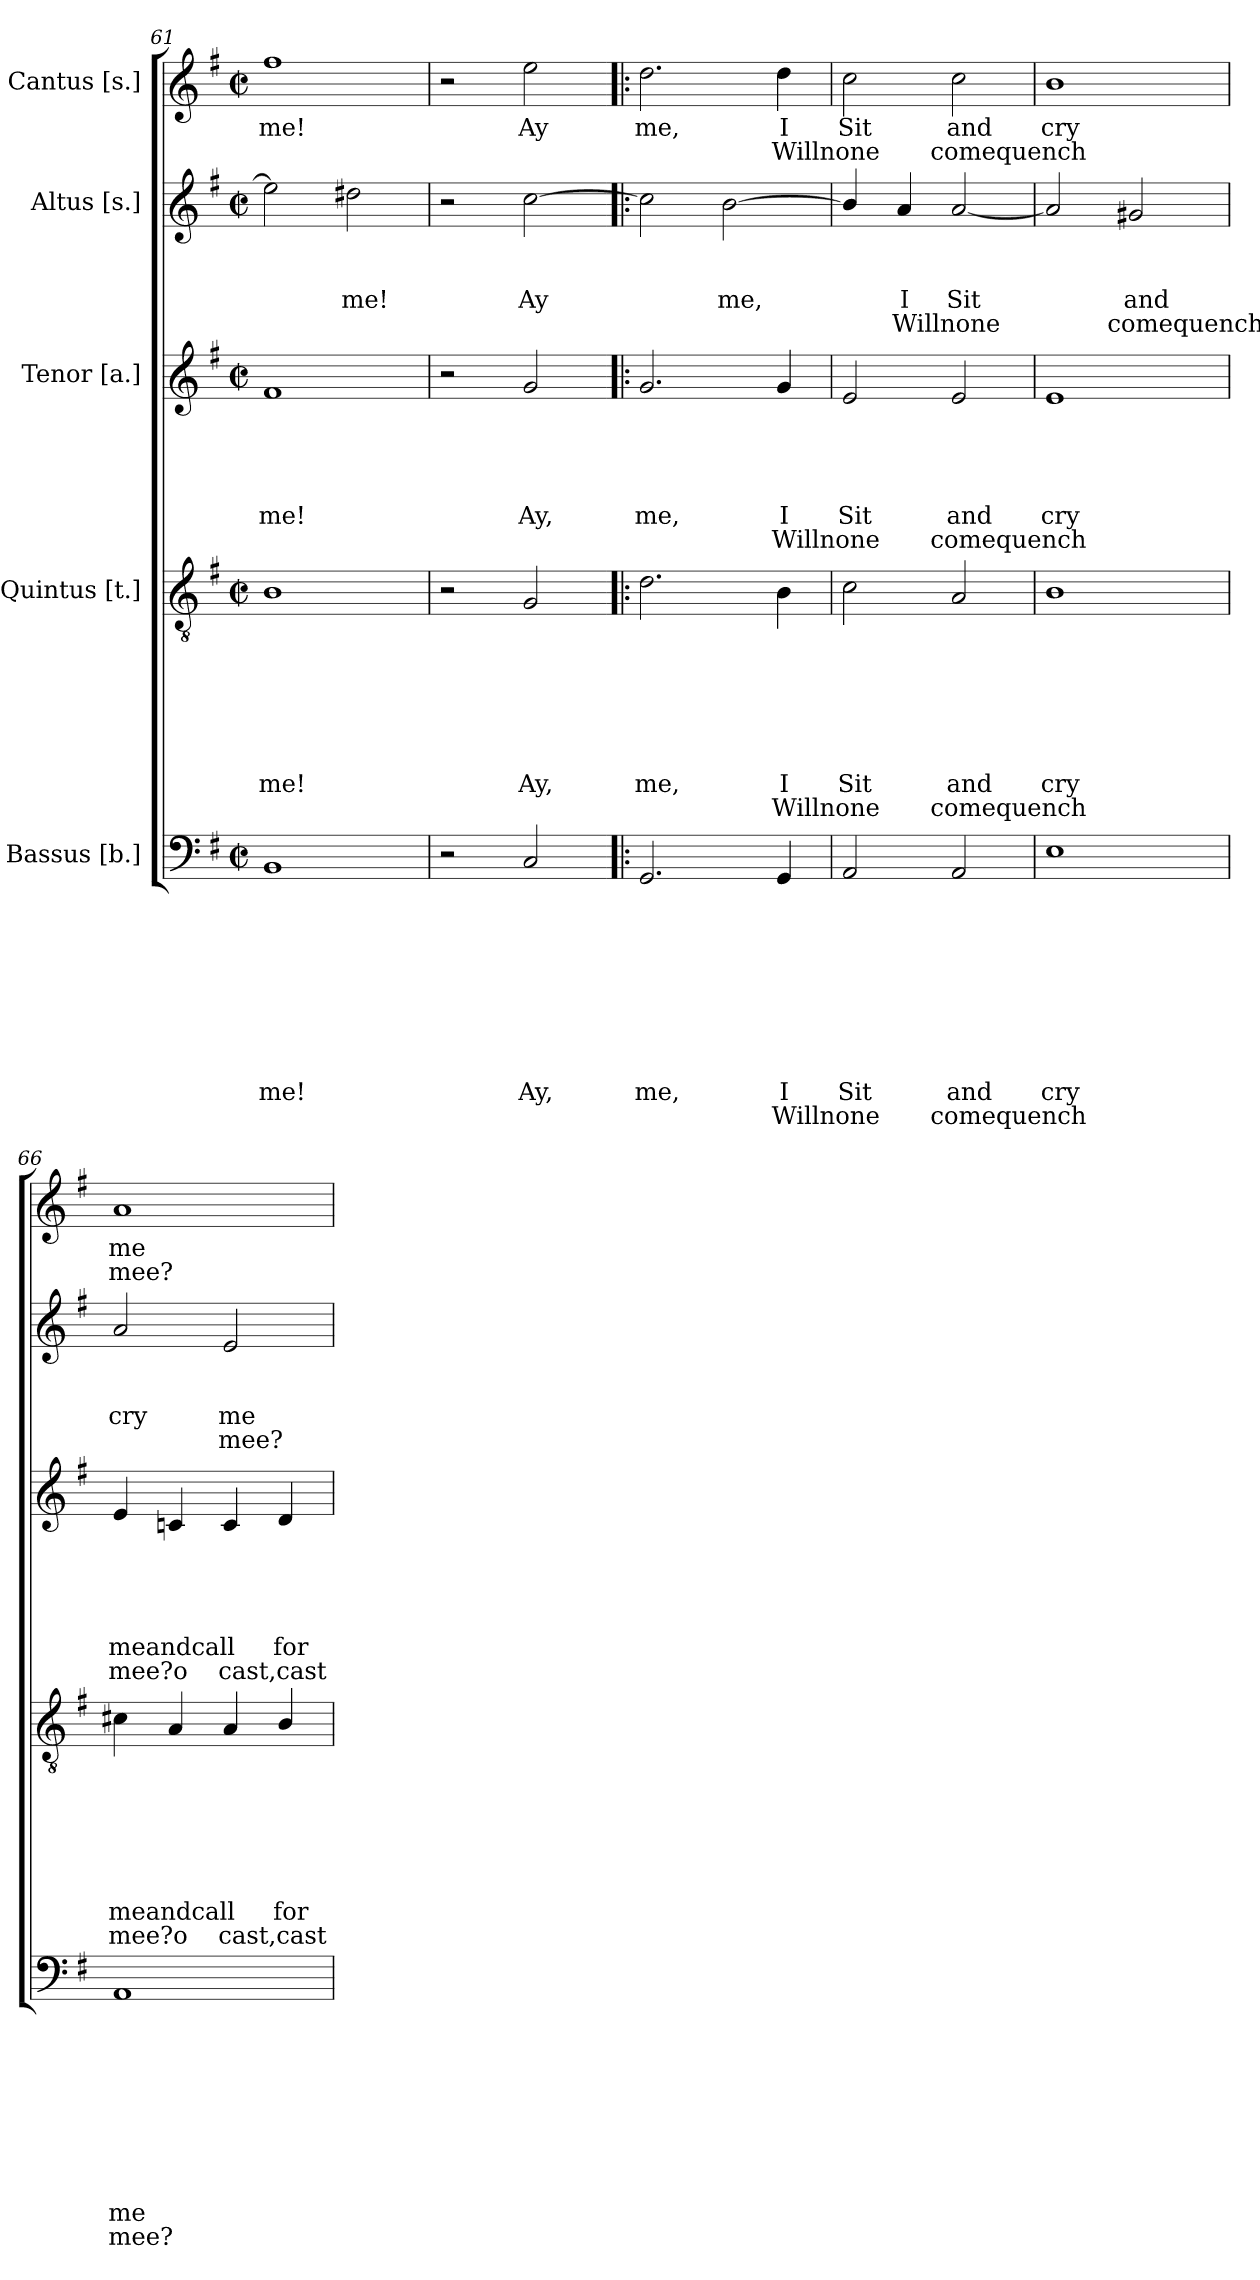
**kern	**text	**text	**text	**text	**text	**text	**text	**text	**text	**text	**kern	**text	**text	**text	**text	**text	**text	**text	**text	**kern	**text	**text	**text	**text	**text	**text	**kern	**text	**text	**text	**text	**kern	**text	**text
*part5	*part5	*part5	*part5	*part5	*part5	*part5	*part5	*part5	*part5	*part5	*part4	*part4	*part4	*part4	*part4	*part4	*part4	*part4	*part4	*part3	*part3	*part3	*part3	*part3	*part3	*part3	*part2	*part2	*part2	*part2	*part2	*part1	*part1	*part1
*staff5	*staff5	*staff5	*staff5	*staff5	*staff5	*staff5	*staff5	*staff5	*staff5	*staff5	*staff4	*staff4	*staff4	*staff4	*staff4	*staff4	*staff4	*staff4	*staff4	*staff3	*staff3	*staff3	*staff3	*staff3	*staff3	*staff3	*staff2	*staff2	*staff2	*staff2	*staff2	*staff1	*staff1	*staff1
*I"Bassus [b.]	*	*	*	*	*	*	*	*	*	*	*I"Quintus [t.]	*	*	*	*	*	*	*	*	*I"Tenor [a.]	*	*	*	*	*	*	*I"Altus [s.]	*	*	*	*	*I"Cantus [s.]	*	*
*clefF4	*	*	*	*	*	*	*	*	*	*	*clefGv2	*	*	*	*	*	*	*	*	*clefG2	*	*	*	*	*	*	*clefG2	*	*	*	*	*clefG2	*	*
*k[f#]	*	*	*	*	*	*	*	*	*	*	*k[f#]	*	*	*	*	*	*	*	*	*k[f#]	*	*	*	*	*	*	*k[f#]	*	*	*	*	*k[f#]	*	*
*G:	*	*	*	*	*	*	*	*	*	*	*G:	*	*	*	*	*	*	*	*	*G:	*	*	*	*	*	*	*G:	*	*	*	*	*G:	*	*
*M2/2	*	*	*	*	*	*	*	*	*	*	*M2/2	*	*	*	*	*	*	*	*	*M2/2	*	*	*	*	*	*	*M2/2	*	*	*	*	*M2/2	*	*
*met(c|)	*	*	*	*	*	*	*	*	*	*	*met(c|)	*	*	*	*	*	*	*	*	*met(c|)	*	*	*	*	*	*	*met(c|)	*	*	*	*	*met(c|)	*	*
=61	=61	=61	=61	=61	=61	=61	=61	=61	=61	=61	=61	=61	=61	=61	=61	=61	=61	=61	=61	=61	=61	=61	=61	=61	=61	=61	=61	=61	=61	=61	=61	=61	=61	=61
!	!	!	!	!	!	!	!	!	!LO:LY:b	!	!	!	!	!	!	!	!	!LO:LY:b	!	!	!	!	!	!	!LO:LY:b	!	!	!	!	!	!	!	!LO:LY:b	!
1BB	.	.	.	.	.	.	.	.	me!	.	1B	.	.	.	.	.	.	me!	.	1f#	.	.	.	.	me!	.	2ee\]	.	.	.	.	1ff#	me!	.
!	!	!	!	!	!	!	!	!	!	!	!	!	!	!	!	!	!	!	!	!	!	!	!	!	!	!	!	!	!	!LO:LY:b	!	!	!	!
.	.	.	.	.	.	.	.	.	.	.	.	.	.	.	.	.	.	.	.	.	.	.	.	.	.	.	2dd#X\	.	.	me!	.	.	.	.
=62	=62	=62	=62	=62	=62	=62	=62	=62	=62	=62	=62	=62	=62	=62	=62	=62	=62	=62	=62	=62	=62	=62	=62	=62	=62	=62	=62	=62	=62	=62	=62	=62	=62	=62
2r	.	.	.	.	.	.	.	.	.	.	2r	.	.	.	.	.	.	.	.	2r	.	.	.	.	.	.	2r	.	.	.	.	2r	.	.
!	!	!	!	!	!	!	!	!	!LO:LY:b	!	!	!	!	!	!	!	!	!LO:LY:b	!	!	!	!	!	!	!LO:LY:b	!	!	!	!	!LO:LY:b	!	!	!LO:LY:b	!
2C/	.	.	.	.	.	.	.	.	Ay,	.	2G/	.	.	.	.	.	.	Ay,	.	2g/	.	.	.	.	Ay,	.	[>2cc\	.	.	Ay	.	2ee\	Ay	.
=63!|:	=63!|:	=63!|:	=63!|:	=63!|:	=63!|:	=63!|:	=63!|:	=63!|:	=63!|:	=63!|:	=63!|:	=63!|:	=63!|:	=63!|:	=63!|:	=63!|:	=63!|:	=63!|:	=63!|:	=63!|:	=63!|:	=63!|:	=63!|:	=63!|:	=63!|:	=63!|:	=63!|:	=63!|:	=63!|:	=63!|:	=63!|:	=63!|:	=63!|:	=63!|:
!	!	!	!	!	!	!	!	!	!LO:LY:b	!	!	!	!	!	!	!	!	!LO:LY:b	!	!	!	!	!	!	!LO:LY:b	!	!	!	!	!	!	!	!LO:LY:b	!
2.GG/	.	.	.	.	.	.	.	.	me,	.	2.d\	.	.	.	.	.	.	me,	.	2.g/	.	.	.	.	me,	.	2cc\]	.	.	.	.	2.dd\	me,	.
!	!	!	!	!	!	!	!	!	!	!	!	!	!	!	!	!	!	!	!	!	!	!	!	!	!	!	!	!	!	!LO:LY:b	!	!	!	!
.	.	.	.	.	.	.	.	.	.	.	.	.	.	.	.	.	.	.	.	.	.	.	.	.	.	.	[>2b\	.	.	me,	.	.	.	.
!	!	!	!	!	!	!	!	!	!LO:LY:b	!LO:LY:b	!	!	!	!	!	!	!	!LO:LY:b	!LO:LY:b	!	!	!	!	!	!LO:LY:b	!LO:LY:b	!	!	!	!	!	!	!LO:LY:b	!LO:LY:b
4GG/	.	.	.	.	.	.	.	.	I	Willnone	4B\	.	.	.	.	.	.	I	Willnone	4g/	.	.	.	.	I	Willnone	.	.	.	.	.	4dd\	I	Willnone
=64	=64	=64	=64	=64	=64	=64	=64	=64	=64	=64	=64	=64	=64	=64	=64	=64	=64	=64	=64	=64	=64	=64	=64	=64	=64	=64	=64	=64	=64	=64	=64	=64	=64	=64
!	!	!	!	!	!	!	!	!	!LO:LY:b	!	!	!	!	!	!	!	!	!LO:LY:b	!	!	!	!	!	!	!LO:LY:b	!	!	!	!	!	!	!	!LO:LY:b	!
2AA/	.	.	.	.	.	.	.	.	Sit	.	2c\	.	.	.	.	.	.	Sit	.	2e/	.	.	.	.	Sit	.	4b/]	.	.	.	.	2cc\	Sit	.
!	!	!	!	!	!	!	!	!	!	!	!	!	!	!	!	!	!	!	!	!	!	!	!	!	!	!	!	!	!	!LO:LY:b	!LO:LY:b	!	!	!
.	.	.	.	.	.	.	.	.	.	.	.	.	.	.	.	.	.	.	.	.	.	.	.	.	.	.	4a/	.	.	I	Willnone	.	.	.
!	!	!	!	!	!	!	!	!	!LO:LY:b	!LO:LY:b	!	!	!	!	!	!	!	!LO:LY:b	!LO:LY:b	!	!	!	!	!	!LO:LY:b	!LO:LY:b	!	!	!	!LO:LY:b	!	!	!LO:LY:b	!LO:LY:b
2AA/	.	.	.	.	.	.	.	.	and	comequench	2A/	.	.	.	.	.	.	and	comequench	2e/	.	.	.	.	and	comequench	[<2a/	.	.	Sit	.	2cc\	and	comequench
=65	=65	=65	=65	=65	=65	=65	=65	=65	=65	=65	=65	=65	=65	=65	=65	=65	=65	=65	=65	=65	=65	=65	=65	=65	=65	=65	=65	=65	=65	=65	=65	=65	=65	=65
!	!	!	!	!	!	!	!	!	!LO:LY:b	!	!	!	!	!	!	!	!	!LO:LY:b	!	!	!	!	!	!	!LO:LY:b	!	!	!	!	!	!	!	!LO:LY:b	!
1E	.	.	.	.	.	.	.	.	cry	.	1B	.	.	.	.	.	.	cry	.	1e	.	.	.	.	cry	.	2a/]	.	.	.	.	1b	cry	.
!	!	!	!	!	!	!	!	!	!	!	!	!	!	!	!	!	!	!	!	!	!	!	!	!	!	!	!	!	!	!LO:LY:b	!LO:LY:b	!	!	!
.	.	.	.	.	.	.	.	.	.	.	.	.	.	.	.	.	.	.	.	.	.	.	.	.	.	.	2g#X/	.	.	and	comequench	.	.	.
=66	=66	=66	=66	=66	=66	=66	=66	=66	=66	=66	=66	=66	=66	=66	=66	=66	=66	=66	=66	=66	=66	=66	=66	=66	=66	=66	=66	=66	=66	=66	=66	=66	=66	=66
!	!	!	!	!	!	!	!	!	!LO:LY:b	!LO:LY:b	!	!	!	!	!	!	!	!LO:LY:b	!LO:LY:b	!	!	!	!	!	!LO:LY:b	!LO:LY:b	!	!	!	!LO:LY:b	!	!	!LO:LY:b	!LO:LY:b
1AA	.	.	.	.	.	.	.	.	me	mee?	4c#X\	.	.	.	.	.	.	meandcall	mee?o	4e/	.	.	.	.	meandcall	mee?o	2a/	.	.	cry	.	1a	me	mee?
.	.	.	.	.	.	.	.	.	.	.	4A/	.	.	.	.	.	.	.	.	4cn/	.	.	.	.	.	.	.	.	.	.	.	.	.	.
!	!	!	!	!	!	!	!	!	!	!	!	!	!	!	!	!	!	!	!LO:LY:b	!	!	!	!	!	!	!LO:LY:b	!	!	!	!LO:LY:b	!LO:LY:b	!	!	!
.	.	.	.	.	.	.	.	.	.	.	4A/	.	.	.	.	.	.	.	cast,cast	4c/	.	.	.	.	.	cast,cast	2e/	.	.	me	mee?	.	.	.
!	!	!	!	!	!	!	!	!	!	!	!	!	!	!	!	!	!	!LO:LY:b	!	!	!	!	!	!	!LO:LY:b	!	!	!	!	!	!	!	!	!
.	.	.	.	.	.	.	.	.	.	.	4B/	.	.	.	.	.	.	for	.	4d/	.	.	.	.	for	.	.	.	.	.	.	.	.	.
=	=	=	=	=	=	=	=	=	=	=	=	=	=	=	=	=	=	=	=	=	=	=	=	=	=	=	=	=	=	=	=	=	=	=
*-	*-	*-	*-	*-	*-	*-	*-	*-	*-	*-	*-	*-	*-	*-	*-	*-	*-	*-	*-	*-	*-	*-	*-	*-	*-	*-	*-	*-	*-	*-	*-	*-	*-	*-
